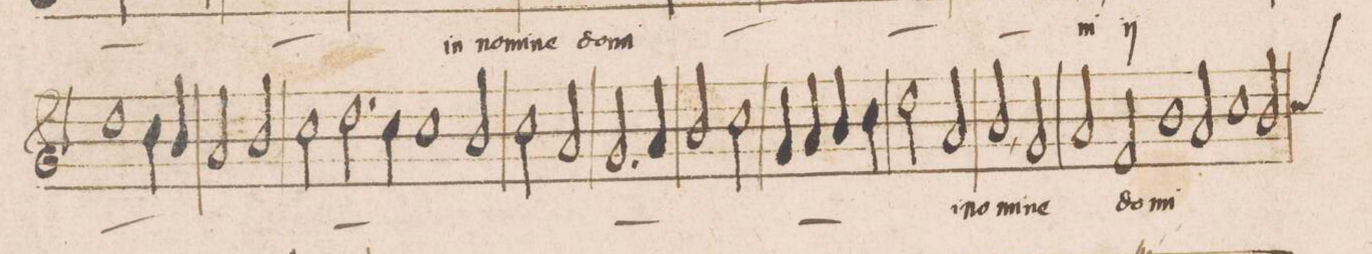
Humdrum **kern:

**kern	**text
*I"DISCANTVS	*
*clefG2	*
*k[b-]	*
*met(c|)	*
*M2/1	*
1dd	.
=74	=74
4cc\	-mi-
4b-/	-ne
2a/	do-
2b-/	.
=75	=75
2cc\	.
2.dd\	.
4cc\	.
1cc	.
=76	=76
2b-/	.
2cc\	.
2a/	.
=77	=77
2.g/	.
4a/	.
2b-/	.
2cc\	.
=78	=78
4g/	mi-
4a/	.
4b-/	.
4cc\	.
2dd\	-ni
*	*Xij
2a/	no-
=79	=79
2b-,/	-mi-
2g/	-ne
2a/	.
2f/	do-
=80	=80
1b-	-mi-
2a/	.
1cc	.
=81	=81
2b-/	.
*-	*-
